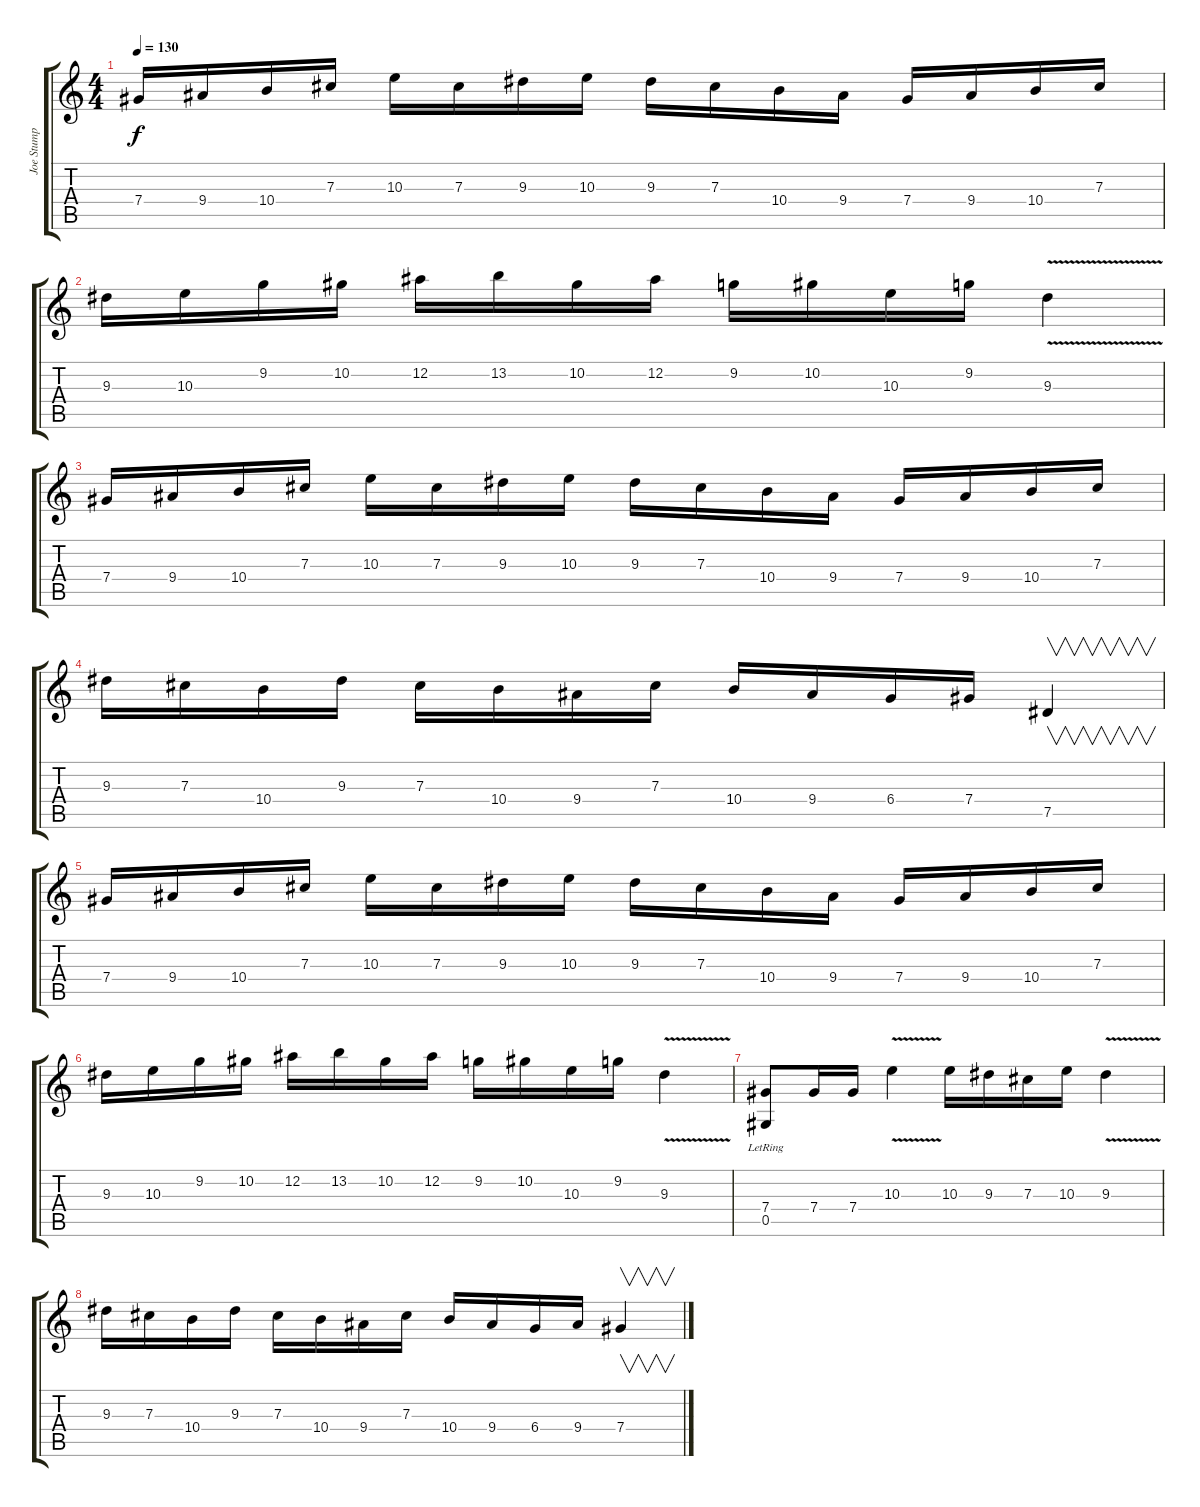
\track ("Joe Stump" "Joe Stump") {instrument distortionguitar}
\staff {score tabs}
\tuning (Eb4 Bb3 Gb3 Db3 Ab2 Eb2) {hide}
\ts (4 4)
\tempo 130
\clef g2
\ks c
7.4.16{dy f} 9.4.16 10.4.16 7.3.16 10.3.16 7.3.16 9.3.16 10.3.16 9.3.16 7.3.16 10.4.16 9.4.16 7.4.16 9.4.16 10.4.16 7.3.16 |
9.3.16 10.3.16 9.2.16 10.2.16 12.2.16 13.2.16 10.2.16 12.2.16 9.2.16 10.2.16 10.3.16 9.2.16 9.3{v}.4 |
7.4.16 9.4.16 10.4.16 7.3.16 10.3.16 7.3.16 9.3.16 10.3.16 9.3.16 7.3.16 10.4.16 9.4.16 7.4.16 9.4.16 10.4.16 7.3.16 |
9.3.16 7.3.16 10.4.16 9.3.16 7.3.16 10.4.16 9.4.16 7.3.16 10.4.16 9.4.16 6.4.16 7.4.16 7.5.4{v} |
7.4.16 9.4.16 10.4.16 7.3.16 10.3.16 7.3.16 9.3.16 10.3.16 9.3.16 7.3.16 10.4.16 9.4.16 7.4.16 9.4.16 10.4.16 7.3.16 |
9.3.16 10.3.16 9.2.16 10.2.16 12.2.16 13.2.16 10.2.16 12.2.16 9.2.16 10.2.16 10.3.16 9.2.16 9.3{v}.4 |
(7.4 0.5{lr}).8 7.4.16 7.4.16 10.3{v}.4 10.3.16 9.3.16 7.3.16 10.3.16 9.3{v}.4 |
9.3.16 7.3.16 10.4.16 9.3.16 7.3.16 10.4.16 9.4.16 7.3.16 10.4.16 9.4.16 6.4.16 9.4.16 7.4.4{v}
